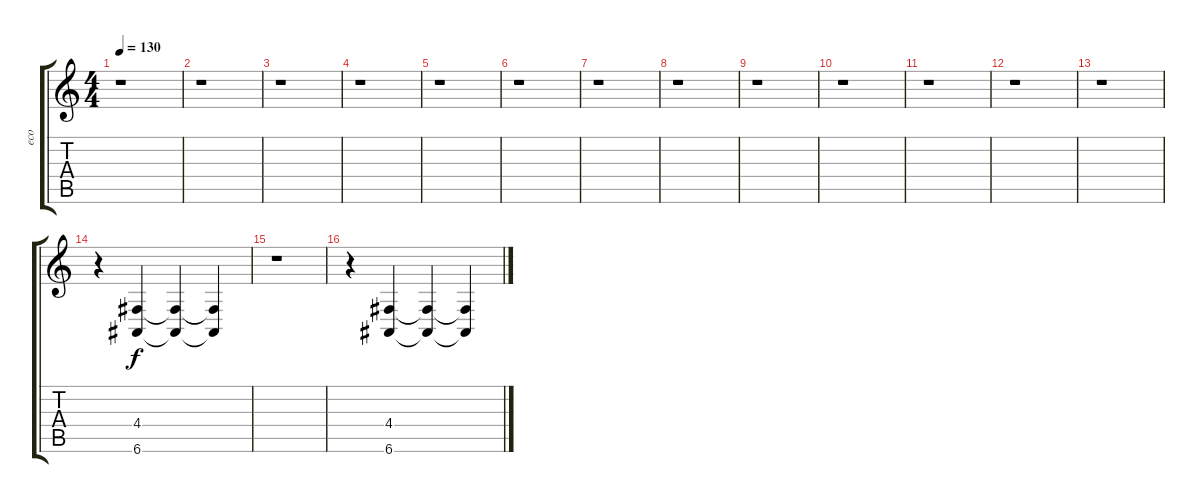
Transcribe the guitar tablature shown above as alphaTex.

\track ("eco" "eco") {instrument synthvoice}
\staff {score tabs}
\tuning (E4 B3 G3 D3 A2 E2) {hide}
\ts (4 4)
\tempo 130
\clef g2
\ks c
r.1{dy f} |
r.1 |
r.1 |
r.1 |
r.1 |
r.1 |
r.1 |
r.1 |
r.1 |
r.1 |
r.1 |
r.1 |
r.1 |
r.4 (4.4 6.6).4 (4.4{t} 6.6{t}).4 (4.4{t} 6.6{t}).4 |
r.1 |
r.4 (4.4 6.6).4 (4.4{t} 6.6{t}).4 (4.4{t} 6.6{t}).4
